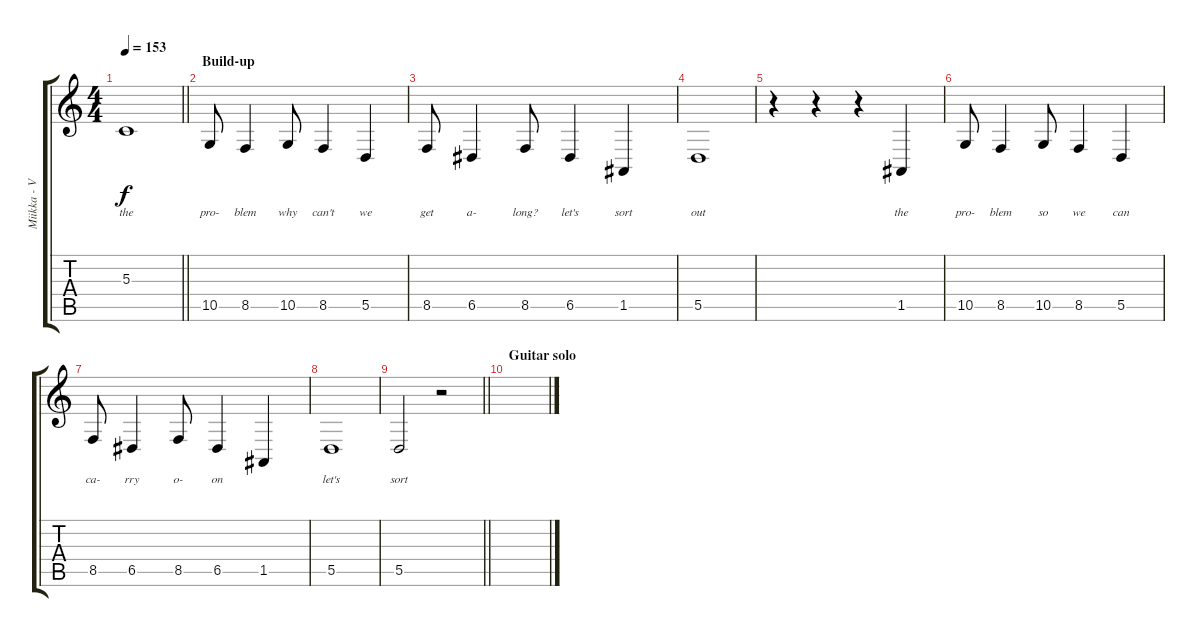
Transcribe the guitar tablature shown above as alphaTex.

\track ("Miikka - Voice" "Miikka - V") {instrument violin}
\staff {score tabs}
\tuning (E4 B3 G3 D3 A2 D2) {hide}
\ts (4 4)
\tempo 153
\clef g2
\barLineRight lightlight
\ks c
5.3.1{lyrics (0 "the") lyrics (1 "") lyrics (2 "") lyrics (3 "") lyrics (4 "") dy f} |
\section ("" "Build-up")
10.5.8{lyrics (0 "pro-") lyrics (1 "") lyrics (2 "") lyrics (3 "") lyrics (4 "") instrument violin} 8.5.4{lyrics (0 "blem") lyrics (1 "") lyrics (2 "") lyrics (3 "") lyrics (4 "")} 10.5.8{lyrics (0 "why") lyrics (1 "") lyrics (2 "") lyrics (3 "") lyrics (4 "")} 8.5.4{lyrics (0 "can't") lyrics (1 "") lyrics (2 "") lyrics (3 "") lyrics (4 "")} 5.5.4{lyrics (0 "we") lyrics (1 "") lyrics (2 "") lyrics (3 "") lyrics (4 "")} |
8.5.8{lyrics (0 "get") lyrics (1 "") lyrics (2 "") lyrics (3 "") lyrics (4 "")} 6.5.4{lyrics (0 "a-") lyrics (1 "") lyrics (2 "") lyrics (3 "") lyrics (4 "")} 8.5.8{lyrics (0 "long?") lyrics (1 "") lyrics (2 "") lyrics (3 "") lyrics (4 "")} 6.5.4{lyrics (0 "let's") lyrics (1 "") lyrics (2 "") lyrics (3 "") lyrics (4 "")} 1.5.4{lyrics (0 "sort") lyrics (1 "") lyrics (2 "") lyrics (3 "") lyrics (4 "")} |
5.5.1{lyrics (0 "out") lyrics (1 "") lyrics (2 "") lyrics (3 "") lyrics (4 "")} |
r.4 r.4 r.4 1.5.4{lyrics (0 "the") lyrics (1 "") lyrics (2 "") lyrics (3 "") lyrics (4 "")} |
10.5.8{lyrics (0 "pro-") lyrics (1 "") lyrics (2 "") lyrics (3 "") lyrics (4 "")} 8.5.4{lyrics (0 "blem") lyrics (1 "") lyrics (2 "") lyrics (3 "") lyrics (4 "")} 10.5.8{lyrics (0 "so") lyrics (1 "") lyrics (2 "") lyrics (3 "") lyrics (4 "")} 8.5.4{lyrics (0 "we") lyrics (1 "") lyrics (2 "") lyrics (3 "") lyrics (4 "")} 5.5.4{lyrics (0 "can") lyrics (1 "") lyrics (2 "") lyrics (3 "") lyrics (4 "")} |
8.5.8{lyrics (0 "ca-") lyrics (1 "") lyrics (2 "") lyrics (3 "") lyrics (4 "")} 6.5.4{lyrics (0 "rry") lyrics (1 "") lyrics (2 "") lyrics (3 "") lyrics (4 "")} 8.5.8{lyrics (0 "o-") lyrics (1 "") lyrics (2 "") lyrics (3 "") lyrics (4 "")} 6.5.4{lyrics (0 "on") lyrics (1 "") lyrics (2 "") lyrics (3 "") lyrics (4 "")} 1.5.4{lyrics (0 "") lyrics (1 "") lyrics (2 "") lyrics (3 "") lyrics (4 "")} |
5.5.1{lyrics (0 "let's") lyrics (1 "") lyrics (2 "") lyrics (3 "") lyrics (4 "")} |
\barLineRight lightlight
5.5.2{lyrics (0 "sort") lyrics (1 "") lyrics (2 "") lyrics (3 "") lyrics (4 "")} r.2 |
\section ("" "Guitar solo")
